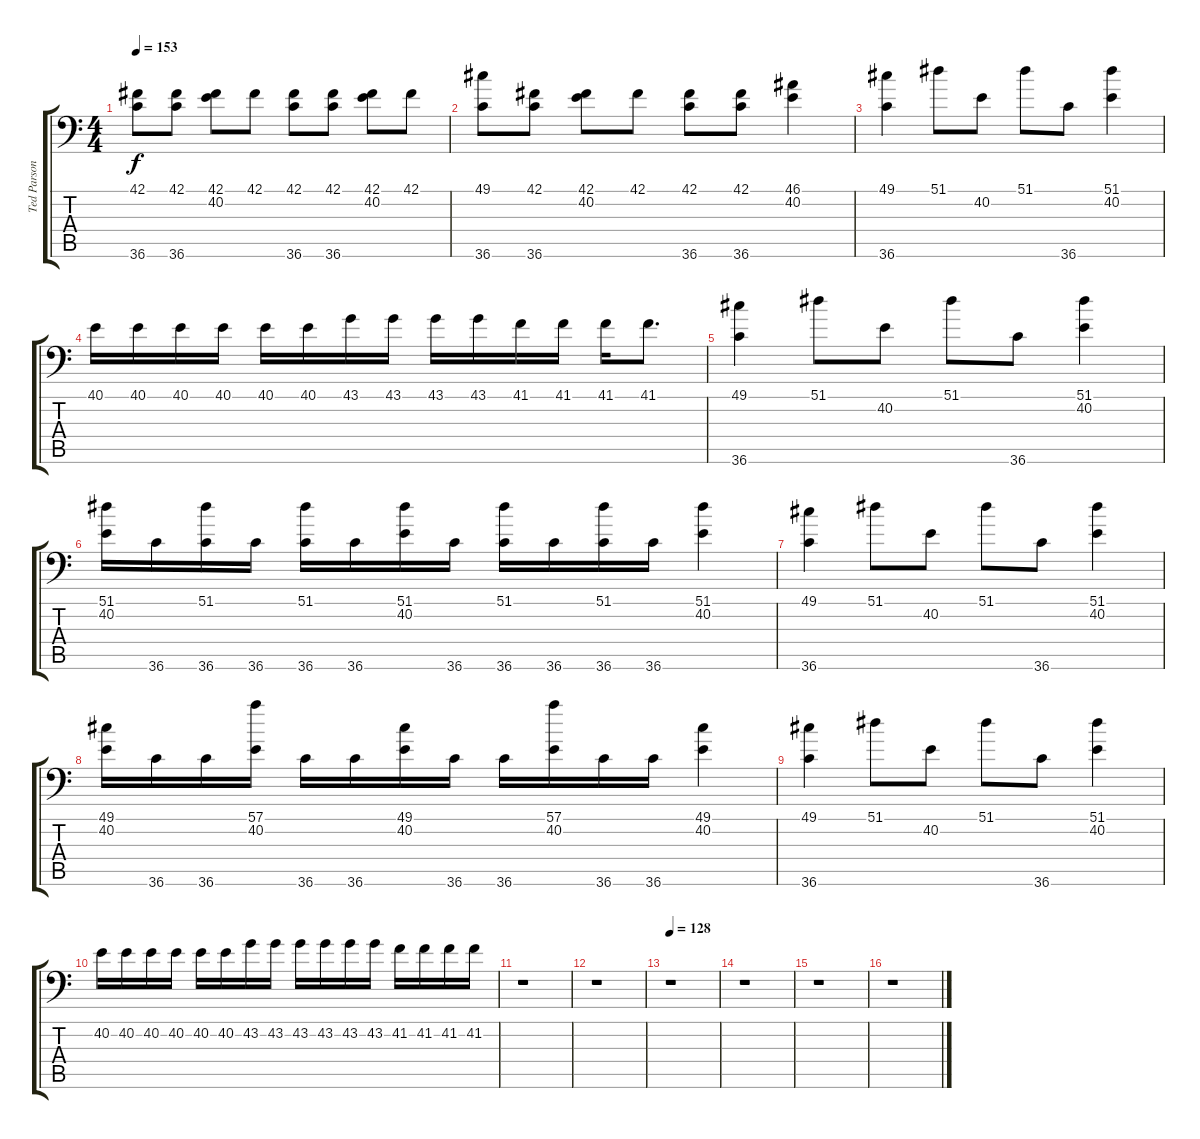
\track ("Ted Parsons" "Ted Parson") {instrument acousticgrandpiano}
\staff {score tabs}
\tuning (C-1 C-1 C-1 C-1 C-1 C-1) {hide}
\ts (4 4)
\tempo 153
\clef f4
\ks c
(42.1 36.6).8{dy f} (42.1 36.6).8 (42.1 40.2).8 42.1.8 (42.1 36.6).8 (42.1 36.6).8 (42.1 40.2).8 42.1.8 |
(49.1 36.6).8 (42.1 36.6).8 (42.1 40.2).8 42.1.8 (42.1 36.6).8 (42.1 36.6).8 (46.1 40.2).4 |
(49.1 36.6).4 51.1.8 40.2.8 51.1.8 36.6.8 (51.1 40.2).4 |
40.1.16 40.1.16 40.1.16 40.1.16 40.1.16 40.1.16 43.1.16 43.1.16 43.1.16 43.1.16 41.1.16 41.1.16 41.1.16 41.1.8{d} |
(49.1 36.6).4 51.1.8 40.2.8 51.1.8 36.6.8 (51.1 40.2).4 |
(51.1 40.2).16 36.6.16 (51.1 36.6).16 36.6.16 (51.1 36.6).16 36.6.16 (51.1 40.2).16 36.6.16 (51.1 36.6).16 36.6.16 (51.1 36.6).16 36.6.16 (51.1 40.2).4 |
(49.1 36.6).4 51.1.8 40.2.8 51.1.8 36.6.8 (51.1 40.2).4 |
(49.1 40.2).16 36.6.16 36.6.16 (57.1 40.2).16 36.6.16 36.6.16 (49.1 40.2).16 36.6.16 36.6.16 (57.1 40.2).16 36.6.16 36.6.16 (49.1 40.2).4 |
(49.1 36.6).4 51.1.8 40.2.8 51.1.8 36.6.8 (51.1 40.2).4 |
40.2.16 40.2.16 40.2.16 40.2.16 40.2.16 40.2.16 43.2.16 43.2.16 43.2.16 43.2.16 43.2.16 43.2.16 41.2.16 41.2.16 41.2.16 41.2.16 |
r.1 |
r.1 |
\tempo 128
r.1 |
r.1 |
r.1 |
r.1
